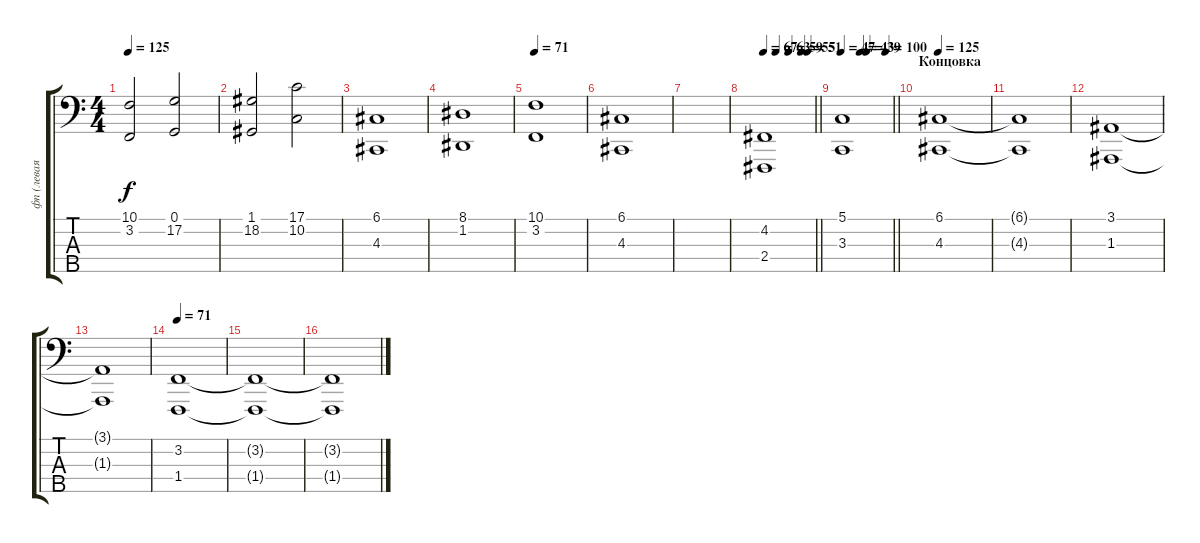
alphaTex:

\track ("фп (левая рука)" "фп (левая ") {instrument acousticgrandpiano}
\staff {score tabs}
\tuning (G2 D2 A1 E1 B0) {hide}
\ts (4 4)
\tempo 125
\clef f4
\ks c
(10.1 3.2).2{dy f} (0.1 17.2).2 |
(1.1 18.2).2 (17.1 10.2).2 |
(6.1 4.3).1 |
(8.1 1.2).1 |
\tempo 71
(10.1 3.2).1 |
(6.1 4.3).1 |
|
\tempo 67
\tempo (63 0.25)
\tempo (59 0.5)
\tempo (55 0.75)
\tempo (51 0.875)
\barLineRight lightlight
(4.2 2.4).1 |
\tempo 47
\tempo (43 0.375)
\tempo (39 0.5)
\tempo (100 0.875)
\barLineRight lightlight
(5.1 3.3).1 |
\section ("" "Концовка")
\tempo 125
(6.1 4.3).1 |
(6.1{t} 4.3{t}).1 |
(3.1 1.3).1 |
(3.1{t} 1.3{t}).1 |
\tempo 71
(3.2 1.4).1 |
(3.2{t} 1.4{t}).1 |
(3.2{t} 1.4{t}).1
